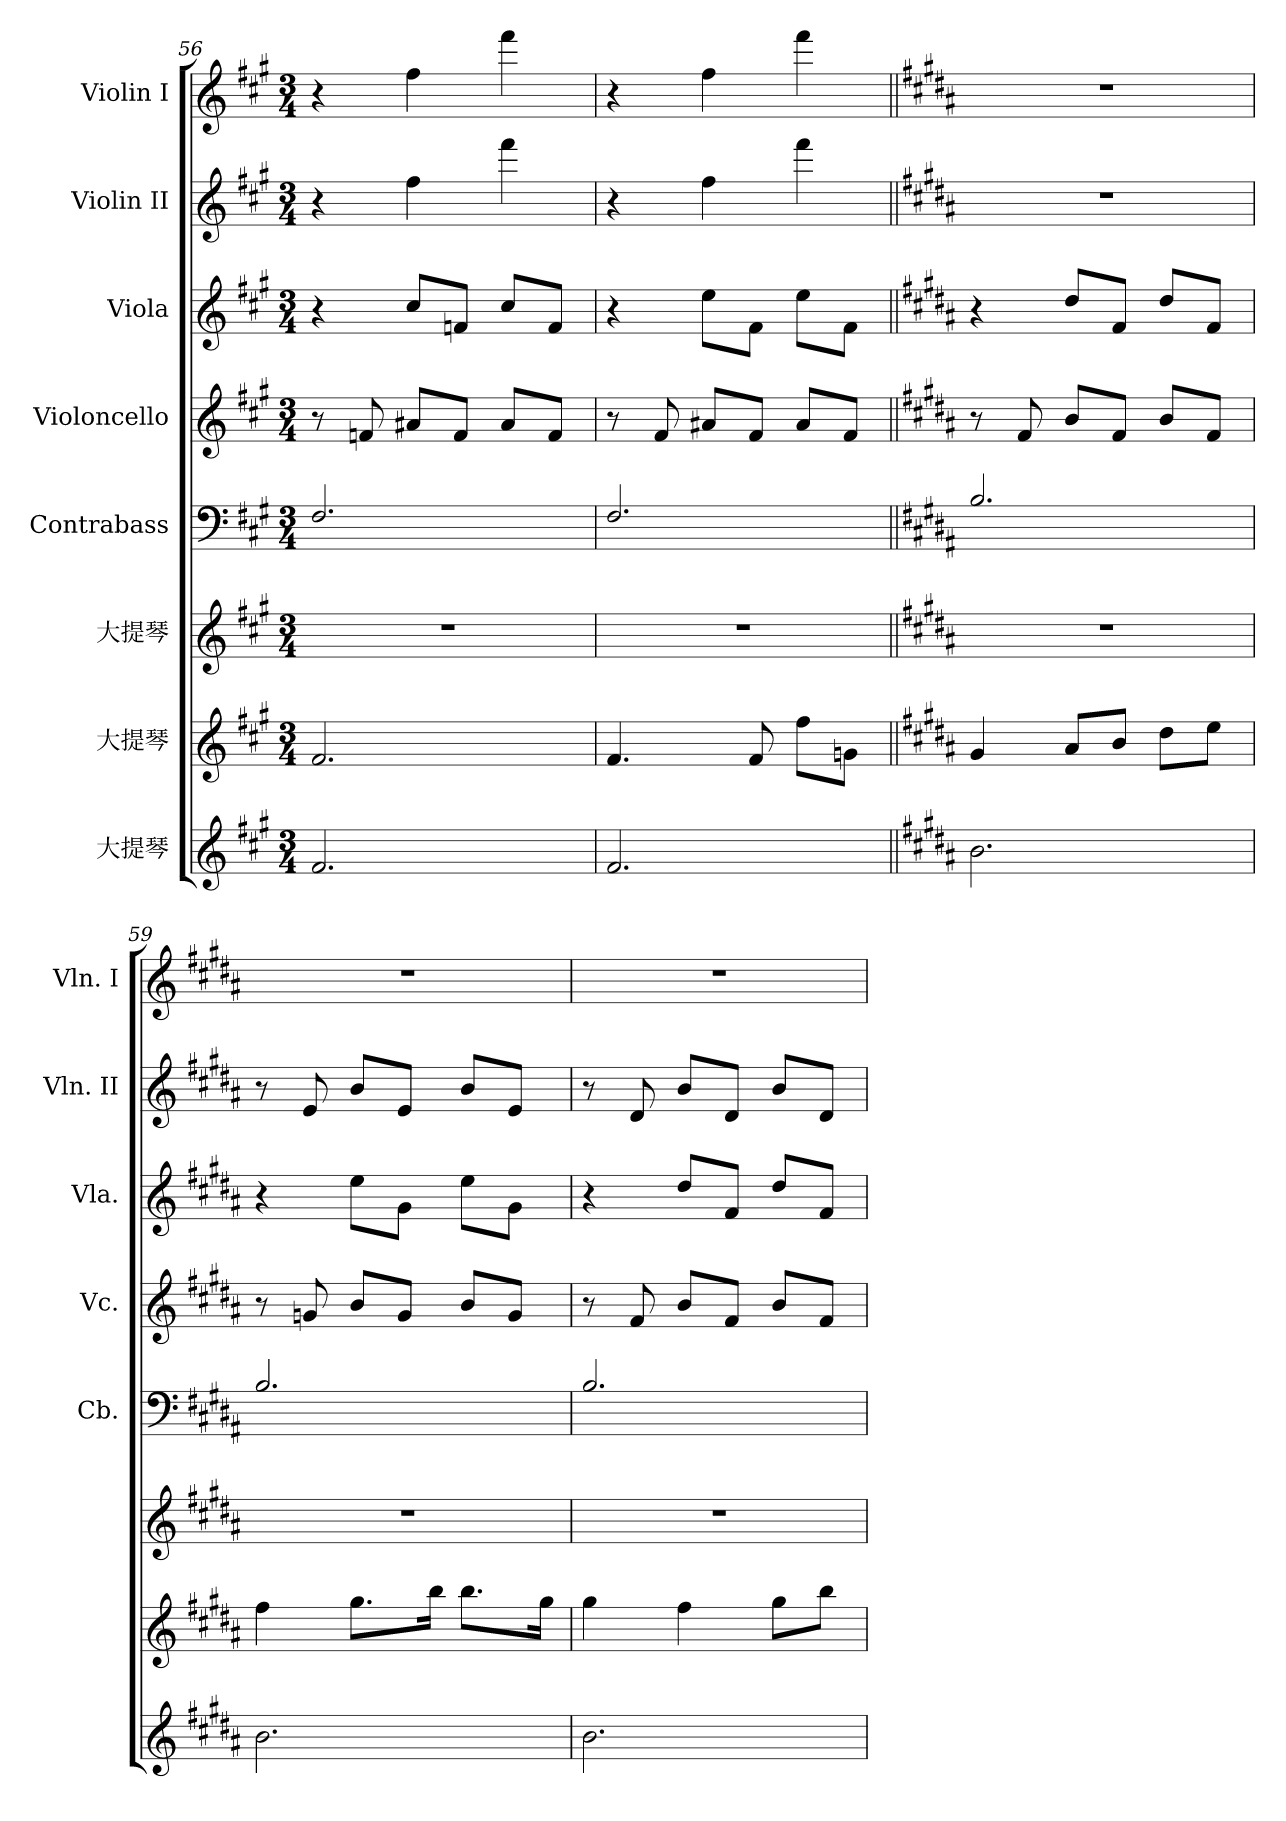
**kern	**kern	**kern	**kern	**kern	**kern	**kern	**kern
*part8	*part7	*part6	*part5	*part4	*part3	*part2	*part1
*staff8	*staff7	*staff6	*staff5	*staff4	*staff3	*staff2	*staff1
*I"大提琴	*I"大提琴	*I"大提琴	*I"Contrabass	*I"Violoncello	*I"Viola	*I"Violin II	*I"Violin I
*	*	*	*I'Cb.	*I'Vc.	*I'Vla.	*I'Vln. II	*I'Vln. I
*clefG2	*clefG2	*clefG2	*clefF4	*clefG2	*clefG2	*clefG2	*clefG2
*	*	*	*ITrd7c12	*	*	*	*
*k[f#c#g#]	*k[f#c#g#]	*k[f#c#g#]	*k[f#c#g#]	*k[f#c#g#]	*k[f#c#g#]	*k[f#c#g#]	*k[f#c#g#]
*M3/4	*M3/4	*M3/4	*M3/4	*M3/4	*M3/4	*M3/4	*M3/4
=56	=56	=56	=56	=56	=56	=56	=56
2.f#/	2.f#/	2.r	2.FF#/	8r	4r	4r	4r
.	.	.	.	8fn/	.	.	.
.	.	.	.	8a#X/L	8cc#/L	4ff#\	4ff#\
.	.	.	.	8f/J	8fn/J	.	.
.	.	.	.	8a#/L	8cc#/L	4fff#\	4fff#\
.	.	.	.	8f/J	8f/J	.	.
=57	=57	=57	=57	=57	=57	=57	=57
2.f#/	4.f#/	2.r	2.FF#/	8r	4r	4r	4r
.	.	.	.	8f#/	.	.	.
.	.	.	.	8a#X/L	8ee\L	4ff#\	4ff#\
.	8f#/	.	.	8f#/J	8f#\J	.	.
.	8ff#\L	.	.	8a#/L	8ee\L	4fff#\	4fff#\
.	8gn\J	.	.	8f#/J	8f#\J	.	.
!!LO:PB:g=z
=58||	=58||	=58||	=58||	=58||	=58||	=58||	=58||
*k[f#c#g#d#a#]	*k[f#c#g#d#a#]	*k[f#c#g#d#a#]	*k[f#c#g#d#a#]	*k[f#c#g#d#a#]	*k[f#c#g#d#a#]	*k[f#c#g#d#a#]	*k[f#c#g#d#a#]
2.b\	4g#/	2.r	2.BB/	8r	4r	2.r	2.r
.	.	.	.	8f#/	.	.	.
.	8a#/L	.	.	8b/L	8dd#/L	.	.
.	8b/J	.	.	8f#/J	8f#/J	.	.
.	8dd#\L	.	.	8b/L	8dd#/L	.	.
.	8ee\J	.	.	8f#/J	8f#/J	.	.
=59	=59	=59	=59	=59	=59	=59	=59
2.b\	4ff#\	2.r	2.BB/	8r	4r	8r	2.r
.	.	.	.	8gn/	.	8e/	.
.	8.gg#\L	.	.	8b/L	8ee\L	8b/L	.
.	.	.	.	8g/J	8g#\J	8e/J	.
.	16bb\Jk	.	.	.	.	.	.
.	8.bb\L	.	.	8b/L	8ee\L	8b/L	.
.	.	.	.	8g/J	8g#\J	8e/J	.
.	16gg#\Jk	.	.	.	.	.	.
=60	=60	=60	=60	=60	=60	=60	=60
2.b\	4gg#\	2.r	2.BB/	8r	4r	8r	2.r
.	.	.	.	8f#/	.	8d#/	.
.	4ff#\	.	.	8b/L	8dd#/L	8b/L	.
.	.	.	.	8f#/J	8f#/J	8d#/J	.
.	8gg#\L	.	.	8b/L	8dd#/L	8b/L	.
.	8bb\J	.	.	8f#/J	8f#/J	8d#/J	.
=	=	=	=	=	=	=	=
*-	*-	*-	*-	*-	*-	*-	*-
